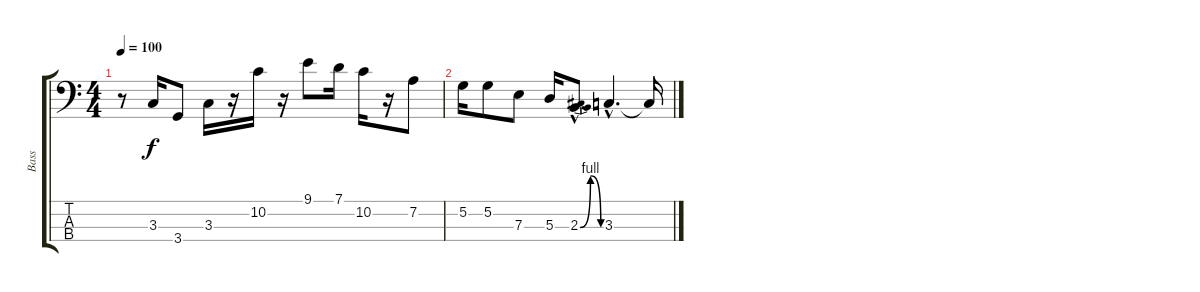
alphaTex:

\track ("Bass " "Bass ") {instrument electricbassfinger}
\staff {score tabs}
\tuning (G2 D2 A1 E1) {hide}
\ts (4 4)
\tempo 100
\clef f4
\ks c
r.8{dy f} 3.3.16 3.4.8 3.3.16 r.16 10.2.16 r.16 9.1.8 7.1.16 10.2.16 r.16 7.2.8 |
5.2.16 5.2.8 7.3.8 5.3.16 2.3{be (bendrelease 0 0 30 4 30 4 60 0) hac}.8{d} 3.3{hac}.4{d} 3.3{t}.16
